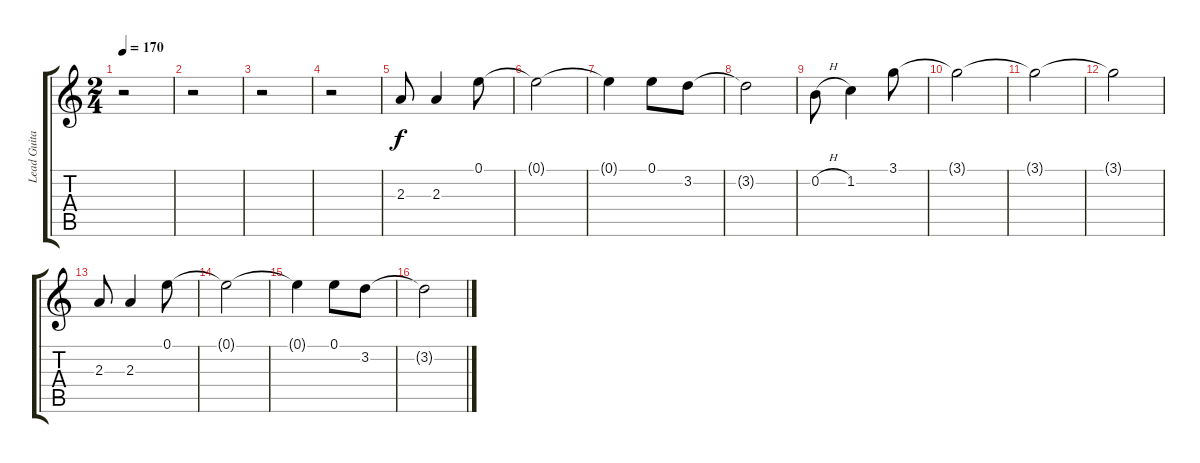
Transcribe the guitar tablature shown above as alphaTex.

\track ("Lead Guitar" "Lead Guita") {instrument overdrivenguitar}
\staff {score tabs}
\tuning (E4 B3 G3 D3 A2 E2) {hide}
\ts (2 4)
\tempo 170
\clef g2
\ks c
r.2{dy f} |
r.2 |
r.2 |
r.2 |
2.3.8 2.3.4 0.1.8 |
0.1{t}.2 |
0.1{t}.4 0.1.8 3.2.8 |
3.2{t}.2 |
0.2{h}.8 1.2.4 3.1.8 |
3.1{t}.2 |
3.1{t}.2 |
3.1{t}.2 |
2.3.8 2.3.4 0.1.8 |
0.1{t}.2 |
0.1{t}.4 0.1.8 3.2.8 |
3.2{t}.2
